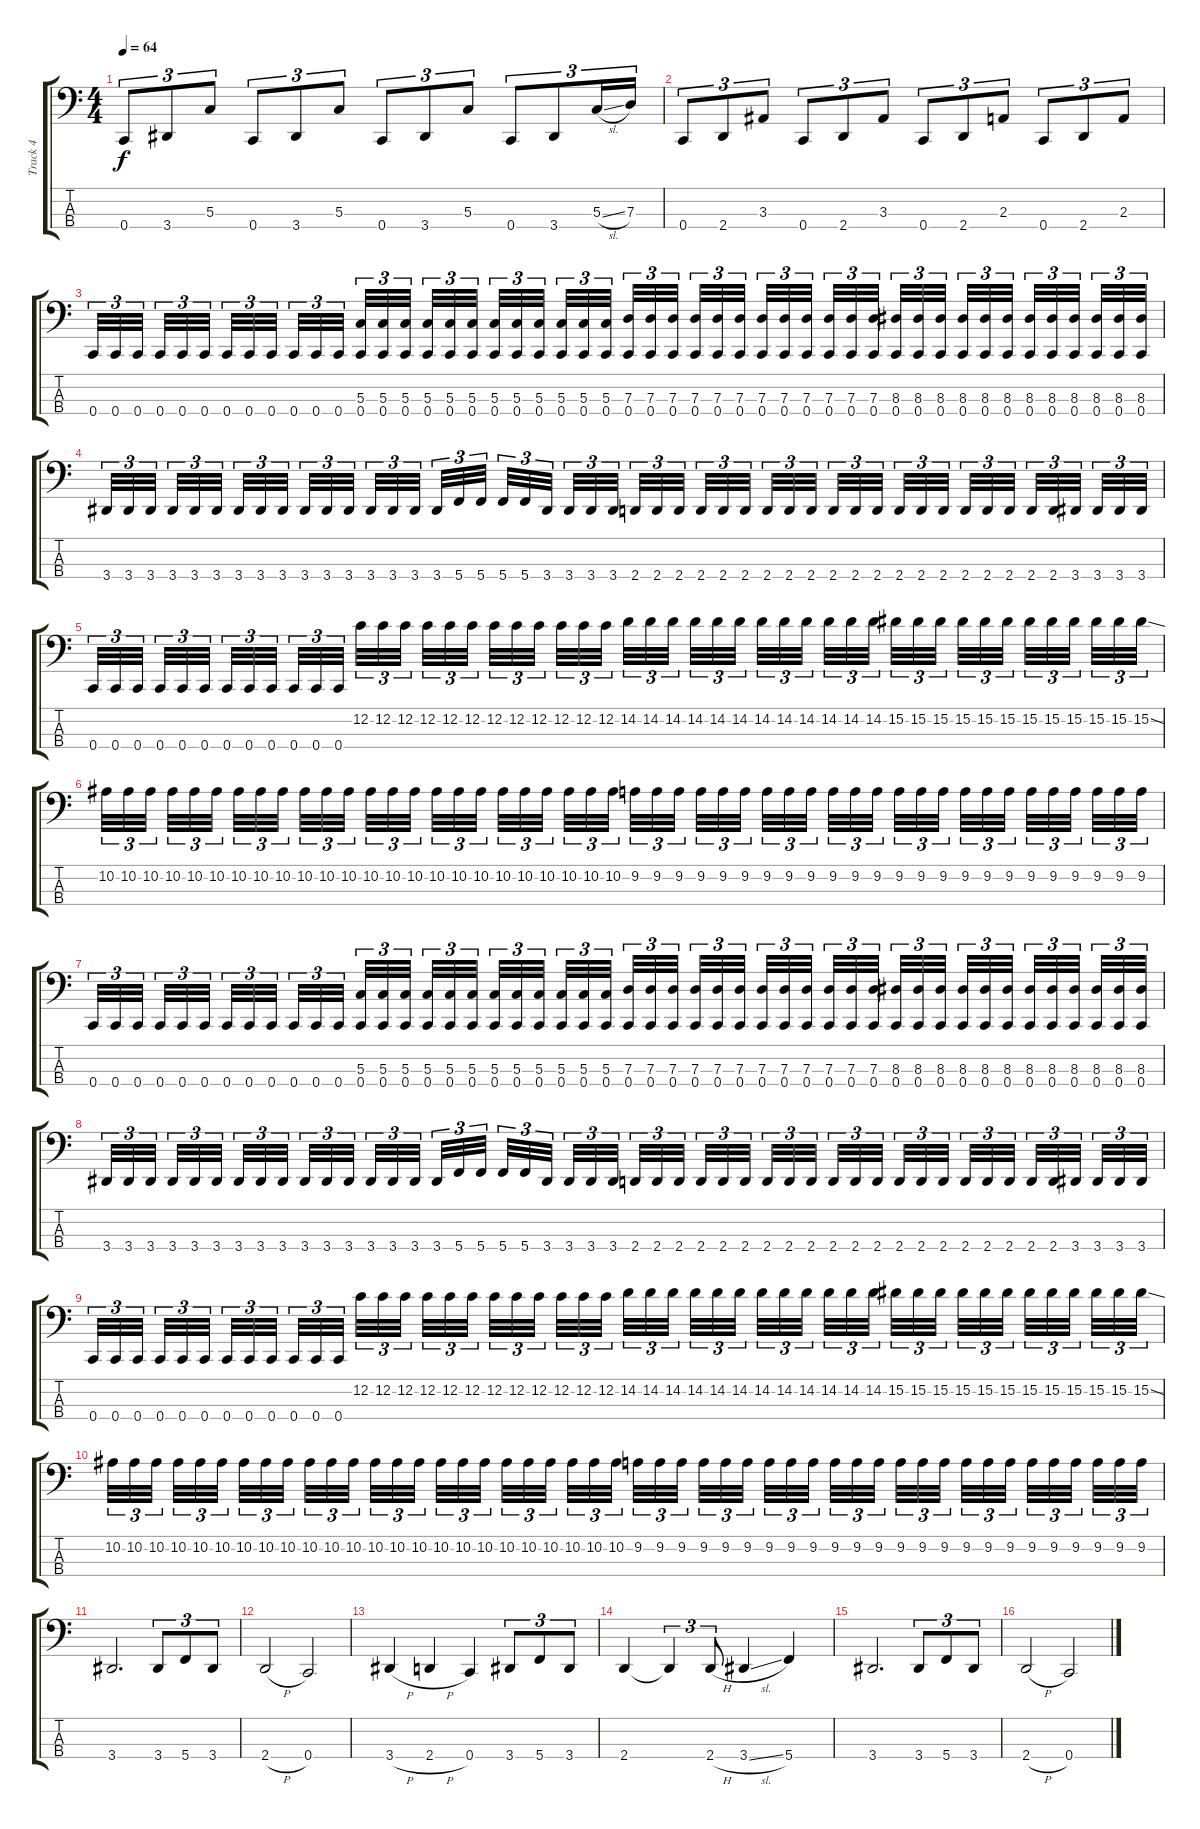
\track ("Track 4" "Track 4") {instrument electricbasspick}
\staff {score tabs}
\tuning (F2 C2 G1 C1) {hide}
\ts (4 4)
\tempo 64
\clef f4
\ks c
0.4.8{tu (3 2) dy f} 3.4.8{tu (3 2)} 5.3.8{tu (3 2)} 0.4.8{tu (3 2)} 3.4.8{tu (3 2)} 5.3.8{tu (3 2)} 0.4.8{tu (3 2)} 3.4.8{tu (3 2)} 5.3.8{tu (3 2)} 0.4.8{tu (3 2)} 3.4.8{tu (3 2)} 5.3{sl}.16{tu (3 2)} 7.3.16{tu (3 2)} |
0.4.8{tu (3 2)} 2.4.8{tu (3 2)} 3.3.8{tu (3 2)} 0.4.8{tu (3 2)} 2.4.8{tu (3 2)} 3.3.8{tu (3 2)} 0.4.8{tu (3 2)} 2.4.8{tu (3 2)} 2.3.8{tu (3 2)} 0.4.8{tu (3 2)} 2.4.8{tu (3 2)} 2.3.8{tu (3 2)} |
0.4.32{tu (3 2)} 0.4.32{tu (3 2)} 0.4.32{tu (3 2)} 0.4.32{tu (3 2)} 0.4.32{tu (3 2)} 0.4.32{tu (3 2)} 0.4.32{tu (3 2)} 0.4.32{tu (3 2)} 0.4.32{tu (3 2)} 0.4.32{tu (3 2)} 0.4.32{tu (3 2)} 0.4.32{tu (3 2)} (5.3 0.4).32{tu (3 2)} (5.3 0.4).32{tu (3 2)} (5.3 0.4).32{tu (3 2)} (5.3 0.4).32{tu (3 2)} (5.3 0.4).32{tu (3 2)} (5.3 0.4).32{tu (3 2)} (5.3 0.4).32{tu (3 2)} (5.3 0.4).32{tu (3 2)} (5.3 0.4).32{tu (3 2)} (5.3 0.4).32{tu (3 2)} (5.3 0.4).32{tu (3 2)} (5.3 0.4).32{tu (3 2)} (7.3 0.4).32{tu (3 2)} (7.3 0.4).32{tu (3 2)} (7.3 0.4).32{tu (3 2)} (7.3 0.4).32{tu (3 2)} (7.3 0.4).32{tu (3 2)} (7.3 0.4).32{tu (3 2)} (7.3 0.4).32{tu (3 2)} (7.3 0.4).32{tu (3 2)} (7.3 0.4).32{tu (3 2)} (7.3 0.4).32{tu (3 2)} (7.3 0.4).32{tu (3 2)} (7.3 0.4).32{tu (3 2)} (8.3 0.4).32{tu (3 2)} (8.3 0.4).32{tu (3 2)} (8.3 0.4).32{tu (3 2)} (8.3 0.4).32{tu (3 2)} (8.3 0.4).32{tu (3 2)} (8.3 0.4).32{tu (3 2)} (8.3 0.4).32{tu (3 2)} (8.3 0.4).32{tu (3 2)} (8.3 0.4).32{tu (3 2)} (8.3 0.4).32{tu (3 2)} (8.3 0.4).32{tu (3 2)} (8.3 0.4).32{tu (3 2)} |
3.4.32{tu (3 2)} 3.4.32{tu (3 2)} 3.4.32{tu (3 2)} 3.4.32{tu (3 2)} 3.4.32{tu (3 2)} 3.4.32{tu (3 2)} 3.4.32{tu (3 2)} 3.4.32{tu (3 2)} 3.4.32{tu (3 2)} 3.4.32{tu (3 2)} 3.4.32{tu (3 2)} 3.4.32{tu (3 2)} 3.4.32{tu (3 2)} 3.4.32{tu (3 2)} 3.4.32{tu (3 2)} 3.4.32{tu (3 2)} 5.4.32{tu (3 2)} 5.4.32{tu (3 2)} 5.4.32{tu (3 2)} 5.4.32{tu (3 2)} 3.4.32{tu (3 2)} 3.4.32{tu (3 2)} 3.4.32{tu (3 2)} 3.4.32{tu (3 2)} 2.4.32{tu (3 2)} 2.4.32{tu (3 2)} 2.4.32{tu (3 2)} 2.4.32{tu (3 2)} 2.4.32{tu (3 2)} 2.4.32{tu (3 2)} 2.4.32{tu (3 2)} 2.4.32{tu (3 2)} 2.4.32{tu (3 2)} 2.4.32{tu (3 2)} 2.4.32{tu (3 2)} 2.4.32{tu (3 2)} 2.4.32{tu (3 2)} 2.4.32{tu (3 2)} 2.4.32{tu (3 2)} 2.4.32{tu (3 2)} 2.4.32{tu (3 2)} 2.4.32{tu (3 2)} 2.4.32{tu (3 2)} 2.4.32{tu (3 2)} 3.4.32{tu (3 2)} 3.4.32{tu (3 2)} 3.4.32{tu (3 2)} 3.4.32{tu (3 2)} |
0.4.32{tu (3 2)} 0.4.32{tu (3 2)} 0.4.32{tu (3 2)} 0.4.32{tu (3 2)} 0.4.32{tu (3 2)} 0.4.32{tu (3 2)} 0.4.32{tu (3 2)} 0.4.32{tu (3 2)} 0.4.32{tu (3 2)} 0.4.32{tu (3 2)} 0.4.32{tu (3 2)} 0.4.32{tu (3 2)} 12.2.32{tu (3 2)} 12.2.32{tu (3 2)} 12.2.32{tu (3 2)} 12.2.32{tu (3 2)} 12.2.32{tu (3 2)} 12.2.32{tu (3 2)} 12.2.32{tu (3 2)} 12.2.32{tu (3 2)} 12.2.32{tu (3 2)} 12.2.32{tu (3 2)} 12.2.32{tu (3 2)} 12.2.32{tu (3 2)} 14.2.32{tu (3 2)} 14.2.32{tu (3 2)} 14.2.32{tu (3 2)} 14.2.32{tu (3 2)} 14.2.32{tu (3 2)} 14.2.32{tu (3 2)} 14.2.32{tu (3 2)} 14.2.32{tu (3 2)} 14.2.32{tu (3 2)} 14.2.32{tu (3 2)} 14.2.32{tu (3 2)} 14.2.32{tu (3 2)} 15.2.32{tu (3 2)} 15.2.32{tu (3 2)} 15.2.32{tu (3 2)} 15.2.32{tu (3 2)} 15.2.32{tu (3 2)} 15.2.32{tu (3 2)} 15.2.32{tu (3 2)} 15.2.32{tu (3 2)} 15.2.32{tu (3 2)} 15.2.32{tu (3 2)} 15.2.32{tu (3 2)} 15.2{ss}.32{tu (3 2)} |
10.2.32{tu (3 2)} 10.2.32{tu (3 2)} 10.2.32{tu (3 2)} 10.2.32{tu (3 2)} 10.2.32{tu (3 2)} 10.2.32{tu (3 2)} 10.2.32{tu (3 2)} 10.2.32{tu (3 2)} 10.2.32{tu (3 2)} 10.2.32{tu (3 2)} 10.2.32{tu (3 2)} 10.2.32{tu (3 2)} 10.2.32{tu (3 2)} 10.2.32{tu (3 2)} 10.2.32{tu (3 2)} 10.2.32{tu (3 2)} 10.2.32{tu (3 2)} 10.2.32{tu (3 2)} 10.2.32{tu (3 2)} 10.2.32{tu (3 2)} 10.2.32{tu (3 2)} 10.2.32{tu (3 2)} 10.2.32{tu (3 2)} 10.2.32{tu (3 2)} 9.2.32{tu (3 2)} 9.2.32{tu (3 2)} 9.2.32{tu (3 2)} 9.2.32{tu (3 2)} 9.2.32{tu (3 2)} 9.2.32{tu (3 2)} 9.2.32{tu (3 2)} 9.2.32{tu (3 2)} 9.2.32{tu (3 2)} 9.2.32{tu (3 2)} 9.2.32{tu (3 2)} 9.2.32{tu (3 2)} 9.2.32{tu (3 2)} 9.2.32{tu (3 2)} 9.2.32{tu (3 2)} 9.2.32{tu (3 2)} 9.2.32{tu (3 2)} 9.2.32{tu (3 2)} 9.2.32{tu (3 2)} 9.2.32{tu (3 2)} 9.2.32{tu (3 2)} 9.2.32{tu (3 2)} 9.2.32{tu (3 2)} 9.2.32{tu (3 2)} |
0.4.32{tu (3 2)} 0.4.32{tu (3 2)} 0.4.32{tu (3 2)} 0.4.32{tu (3 2)} 0.4.32{tu (3 2)} 0.4.32{tu (3 2)} 0.4.32{tu (3 2)} 0.4.32{tu (3 2)} 0.4.32{tu (3 2)} 0.4.32{tu (3 2)} 0.4.32{tu (3 2)} 0.4.32{tu (3 2)} (5.3 0.4).32{tu (3 2)} (5.3 0.4).32{tu (3 2)} (5.3 0.4).32{tu (3 2)} (5.3 0.4).32{tu (3 2)} (5.3 0.4).32{tu (3 2)} (5.3 0.4).32{tu (3 2)} (5.3 0.4).32{tu (3 2)} (5.3 0.4).32{tu (3 2)} (5.3 0.4).32{tu (3 2)} (5.3 0.4).32{tu (3 2)} (5.3 0.4).32{tu (3 2)} (5.3 0.4).32{tu (3 2)} (7.3 0.4).32{tu (3 2)} (7.3 0.4).32{tu (3 2)} (7.3 0.4).32{tu (3 2)} (7.3 0.4).32{tu (3 2)} (7.3 0.4).32{tu (3 2)} (7.3 0.4).32{tu (3 2)} (7.3 0.4).32{tu (3 2)} (7.3 0.4).32{tu (3 2)} (7.3 0.4).32{tu (3 2)} (7.3 0.4).32{tu (3 2)} (7.3 0.4).32{tu (3 2)} (7.3 0.4).32{tu (3 2)} (8.3 0.4).32{tu (3 2)} (8.3 0.4).32{tu (3 2)} (8.3 0.4).32{tu (3 2)} (8.3 0.4).32{tu (3 2)} (8.3 0.4).32{tu (3 2)} (8.3 0.4).32{tu (3 2)} (8.3 0.4).32{tu (3 2)} (8.3 0.4).32{tu (3 2)} (8.3 0.4).32{tu (3 2)} (8.3 0.4).32{tu (3 2)} (8.3 0.4).32{tu (3 2)} (8.3 0.4).32{tu (3 2)} |
3.4.32{tu (3 2)} 3.4.32{tu (3 2)} 3.4.32{tu (3 2)} 3.4.32{tu (3 2)} 3.4.32{tu (3 2)} 3.4.32{tu (3 2)} 3.4.32{tu (3 2)} 3.4.32{tu (3 2)} 3.4.32{tu (3 2)} 3.4.32{tu (3 2)} 3.4.32{tu (3 2)} 3.4.32{tu (3 2)} 3.4.32{tu (3 2)} 3.4.32{tu (3 2)} 3.4.32{tu (3 2)} 3.4.32{tu (3 2)} 5.4.32{tu (3 2)} 5.4.32{tu (3 2)} 5.4.32{tu (3 2)} 5.4.32{tu (3 2)} 3.4.32{tu (3 2)} 3.4.32{tu (3 2)} 3.4.32{tu (3 2)} 3.4.32{tu (3 2)} 2.4.32{tu (3 2)} 2.4.32{tu (3 2)} 2.4.32{tu (3 2)} 2.4.32{tu (3 2)} 2.4.32{tu (3 2)} 2.4.32{tu (3 2)} 2.4.32{tu (3 2)} 2.4.32{tu (3 2)} 2.4.32{tu (3 2)} 2.4.32{tu (3 2)} 2.4.32{tu (3 2)} 2.4.32{tu (3 2)} 2.4.32{tu (3 2)} 2.4.32{tu (3 2)} 2.4.32{tu (3 2)} 2.4.32{tu (3 2)} 2.4.32{tu (3 2)} 2.4.32{tu (3 2)} 2.4.32{tu (3 2)} 2.4.32{tu (3 2)} 3.4.32{tu (3 2)} 3.4.32{tu (3 2)} 3.4.32{tu (3 2)} 3.4.32{tu (3 2)} |
0.4.32{tu (3 2)} 0.4.32{tu (3 2)} 0.4.32{tu (3 2)} 0.4.32{tu (3 2)} 0.4.32{tu (3 2)} 0.4.32{tu (3 2)} 0.4.32{tu (3 2)} 0.4.32{tu (3 2)} 0.4.32{tu (3 2)} 0.4.32{tu (3 2)} 0.4.32{tu (3 2)} 0.4.32{tu (3 2)} 12.2.32{tu (3 2)} 12.2.32{tu (3 2)} 12.2.32{tu (3 2)} 12.2.32{tu (3 2)} 12.2.32{tu (3 2)} 12.2.32{tu (3 2)} 12.2.32{tu (3 2)} 12.2.32{tu (3 2)} 12.2.32{tu (3 2)} 12.2.32{tu (3 2)} 12.2.32{tu (3 2)} 12.2.32{tu (3 2)} 14.2.32{tu (3 2)} 14.2.32{tu (3 2)} 14.2.32{tu (3 2)} 14.2.32{tu (3 2)} 14.2.32{tu (3 2)} 14.2.32{tu (3 2)} 14.2.32{tu (3 2)} 14.2.32{tu (3 2)} 14.2.32{tu (3 2)} 14.2.32{tu (3 2)} 14.2.32{tu (3 2)} 14.2.32{tu (3 2)} 15.2.32{tu (3 2)} 15.2.32{tu (3 2)} 15.2.32{tu (3 2)} 15.2.32{tu (3 2)} 15.2.32{tu (3 2)} 15.2.32{tu (3 2)} 15.2.32{tu (3 2)} 15.2.32{tu (3 2)} 15.2.32{tu (3 2)} 15.2.32{tu (3 2)} 15.2.32{tu (3 2)} 15.2{ss}.32{tu (3 2)} |
10.2.32{tu (3 2)} 10.2.32{tu (3 2)} 10.2.32{tu (3 2)} 10.2.32{tu (3 2)} 10.2.32{tu (3 2)} 10.2.32{tu (3 2)} 10.2.32{tu (3 2)} 10.2.32{tu (3 2)} 10.2.32{tu (3 2)} 10.2.32{tu (3 2)} 10.2.32{tu (3 2)} 10.2.32{tu (3 2)} 10.2.32{tu (3 2)} 10.2.32{tu (3 2)} 10.2.32{tu (3 2)} 10.2.32{tu (3 2)} 10.2.32{tu (3 2)} 10.2.32{tu (3 2)} 10.2.32{tu (3 2)} 10.2.32{tu (3 2)} 10.2.32{tu (3 2)} 10.2.32{tu (3 2)} 10.2.32{tu (3 2)} 10.2.32{tu (3 2)} 9.2.32{tu (3 2)} 9.2.32{tu (3 2)} 9.2.32{tu (3 2)} 9.2.32{tu (3 2)} 9.2.32{tu (3 2)} 9.2.32{tu (3 2)} 9.2.32{tu (3 2)} 9.2.32{tu (3 2)} 9.2.32{tu (3 2)} 9.2.32{tu (3 2)} 9.2.32{tu (3 2)} 9.2.32{tu (3 2)} 9.2.32{tu (3 2)} 9.2.32{tu (3 2)} 9.2.32{tu (3 2)} 9.2.32{tu (3 2)} 9.2.32{tu (3 2)} 9.2.32{tu (3 2)} 9.2.32{tu (3 2)} 9.2.32{tu (3 2)} 9.2.32{tu (3 2)} 9.2.32{tu (3 2)} 9.2.32{tu (3 2)} 9.2.32{tu (3 2)} |
3.4.2{d} 3.4.8{tu (3 2)} 5.4.8{tu (3 2)} 3.4.8{tu (3 2)} |
2.4{h}.2 0.4.2 |
3.4{h}.4 2.4{h}.4 0.4.4 3.4.8{tu (3 2)} 5.4.8{tu (3 2)} 3.4.8{tu (3 2)} |
2.4.4 2.4{t}.4{tu (3 2)} 2.4{h}.8{tu (3 2)} 3.4{sl}.4 5.4.4 |
3.4.2{d} 3.4.8{tu (3 2)} 5.4.8{tu (3 2)} 3.4.8{tu (3 2)} |
2.4{h}.2 0.4.2
